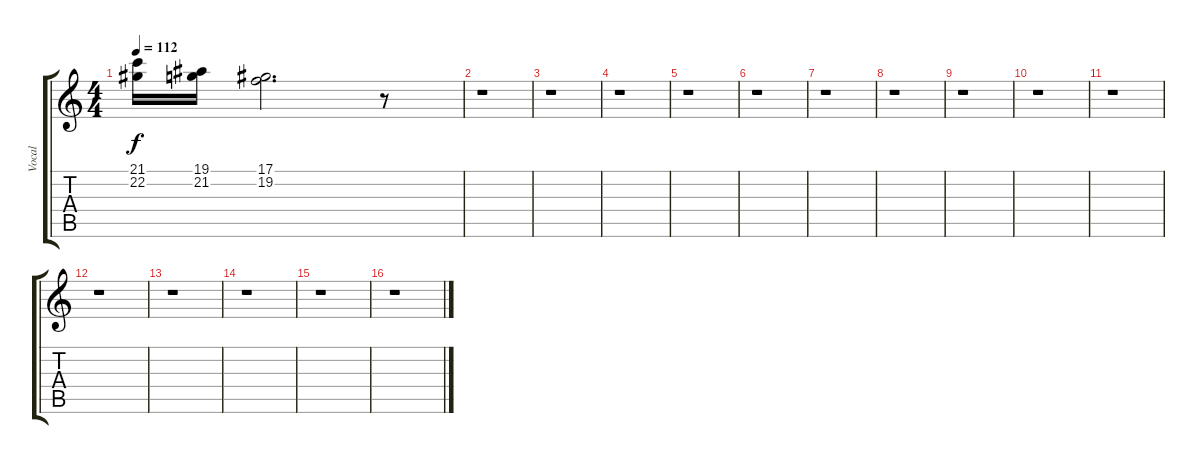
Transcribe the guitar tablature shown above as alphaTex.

\track ("Vocal" "Vocal") {instrument flute}
\staff {score tabs}
\tuning (Eb4 Bb3 Gb3 Db3 Ab2 Eb2) {hide}
\ts (4 4)
\tempo 112
\clef g2
\ks c
(21.1 22.2).16{dy f} (19.1 21.2).16 (17.1 19.2).2{d} r.8 |
r.1 |
r.1 |
r.1 |
r.1 |
r.1 |
r.1 |
r.1 |
r.1 |
r.1 |
r.1 |
r.1 |
r.1 |
r.1 |
r.1 |
r.1
